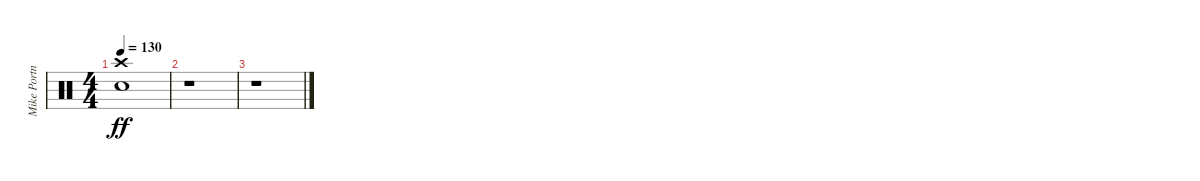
\track ("Mike Portnoy" "Mike Portn") {instrument percussion}
\staff {score}
\articulation defaults
\ts (4 4)
\tempo 130
\clef neutral
\ks c
("Crash high (hit)" "Snare (hit) 2").1{dy ff} |
r.1 |
r.1
